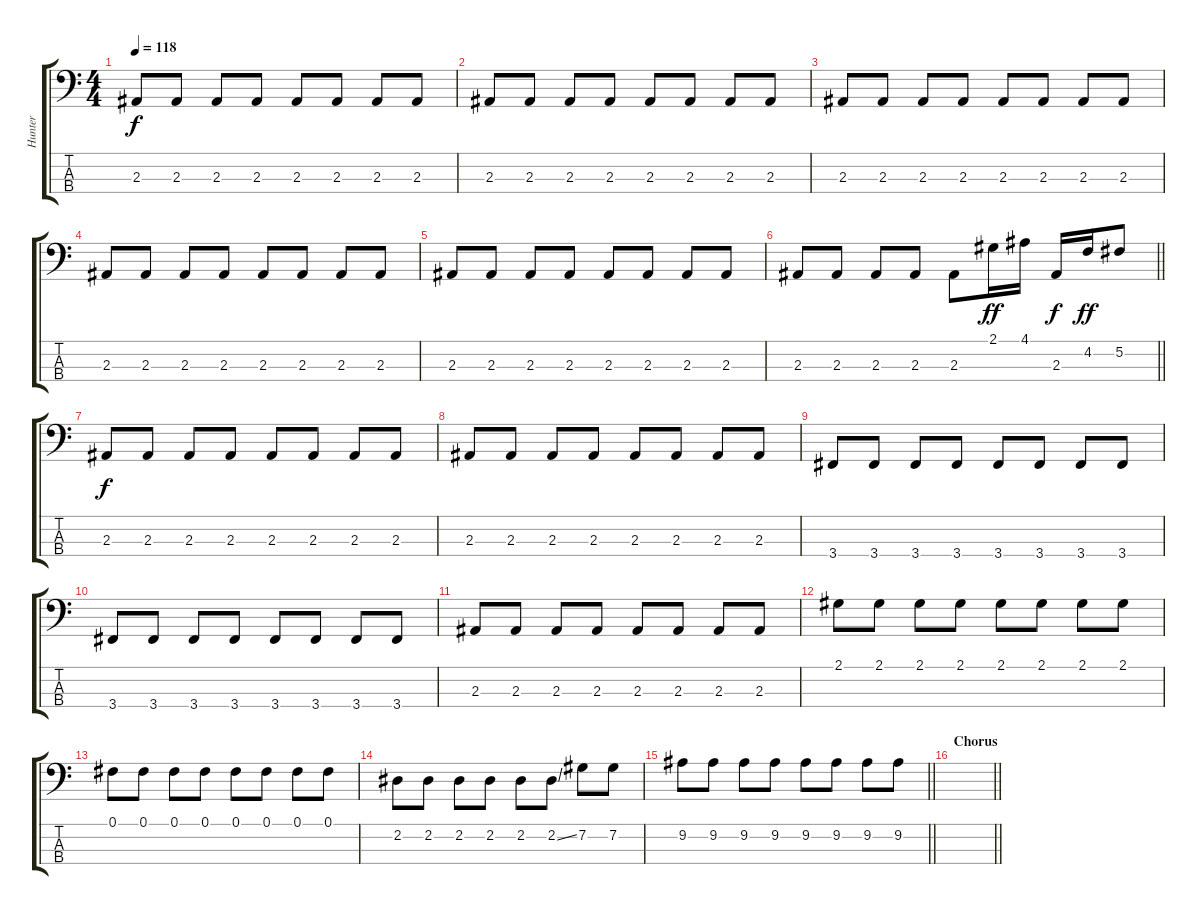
\track ("Hunter" "Hunter") {instrument electricbasspick}
\staff {score tabs}
\tuning (Gb2 Db2 Ab1 Eb1) {hide}
\ts (4 4)
\tempo 118
\clef f4
\ks c
2.3.8{dy f} 2.3.8 2.3.8 2.3.8 2.3.8 2.3.8 2.3.8 2.3.8 |
2.3.8 2.3.8 2.3.8 2.3.8 2.3.8 2.3.8 2.3.8 2.3.8 |
2.3.8 2.3.8 2.3.8 2.3.8 2.3.8 2.3.8 2.3.8 2.3.8 |
2.3.8 2.3.8 2.3.8 2.3.8 2.3.8 2.3.8 2.3.8 2.3.8 |
2.3.8 2.3.8 2.3.8 2.3.8 2.3.8 2.3.8 2.3.8 2.3.8 |
\barLineRight lightlight
2.3.8 2.3.8 2.3.8 2.3.8 2.3.8 2.1.16{dy ff} 4.1.16 2.3.16{dy f} 4.2.16{dy ff} 5.2.8 |
2.3.8{dy f} 2.3.8 2.3.8 2.3.8 2.3.8 2.3.8 2.3.8 2.3.8 |
2.3.8 2.3.8 2.3.8 2.3.8 2.3.8 2.3.8 2.3.8 2.3.8 |
3.4.8 3.4.8 3.4.8 3.4.8 3.4.8 3.4.8 3.4.8 3.4.8 |
3.4.8 3.4.8 3.4.8 3.4.8 3.4.8 3.4.8 3.4.8 3.4.8 |
2.3.8 2.3.8 2.3.8 2.3.8 2.3.8 2.3.8 2.3.8 2.3.8 |
2.1.8 2.1.8 2.1.8 2.1.8 2.1.8 2.1.8 2.1.8 2.1.8 |
0.1.8 0.1.8 0.1.8 0.1.8 0.1.8 0.1.8 0.1.8 0.1.8 |
2.2.8 2.2.8 2.2.8 2.2.8 2.2.8 2.2{ss}.8 7.2.8 7.2.8 |
\barLineRight lightlight
9.2.8 9.2.8 9.2.8 9.2.8 9.2.8 9.2.8 9.2.8 9.2.8 |
\section ("" "Chorus")
\barLineRight lightlight
